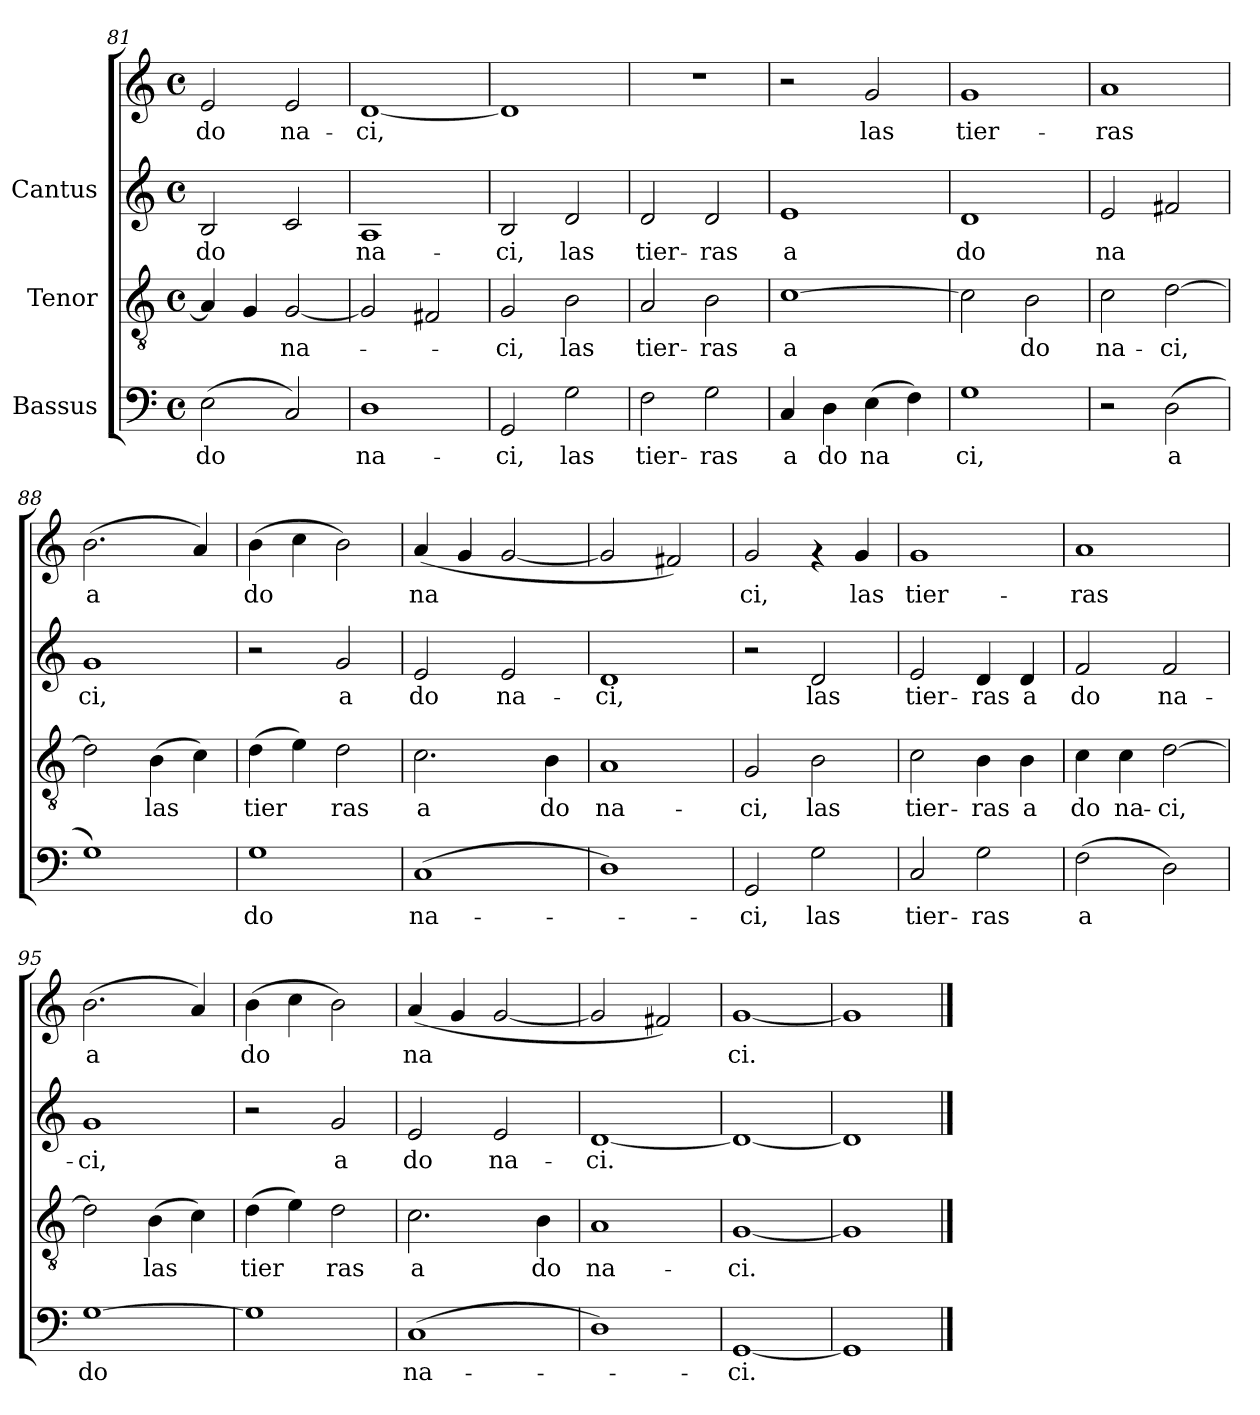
**kern	**text	**kern	**text	**kern	**text	**kern	**text
*part3	*part3	*part2	*part2	*part1	*part1	*part1	*part1
*staff4	*staff4	*staff3	*staff3	*staff2	*staff2	*staff1	*staff1
*I"Bassus	*	*I"Tenor	*	*I"Cantus	*	*	*
*clefF4	*	*clefGv2	*	*clefG2	*	*clefG2	*
*M4/4	*	*M4/4	*	*M4/4	*	*M4/4	*
*met(c)	*	*met(c)	*	*met(c)	*	*met(c)	*
=81	=81	=81	=81	=81	=81	=81	=81
!	!LO:LY:b:cj	!	!LO:LY:b:cj	!	!LO:LY:b:cj	!	!LO:LY:b:cj
(>2E\	do	4A/]	.	2B/	-do	2e/	do
!	!	!	!LO:LY:b:cj	!	!	!	!
.	.	4G/	.	.	.	.	.
!	!LO:LY:b:cj	!	!LO:LY:b:cj	!	!LO:LY:b:cj	!	!LO:LY:b:cj
2C/)	.	[<2G/	na-	2c/	.	2e/	na-
=82	=82	=82	=82	=82	=82	=82	=82
!	!LO:LY:b:cj	!	!	!	!LO:LY:b:cj	!	!LO:LY:b:cj
1D	na-	2G/]	.	1A	na-	[<1d	ci,
.	.	2F#X/	.	.	.	.	.
=83	=83	=83	=83	=83	=83	=83	=83
!	!LO:LY:b:cj	!	!LO:LY:b:cj	!	!LO:LY:b:cj	!	!
2GG/	-ci,	2G/	-ci,	2B/	-ci,	1d]	.
!	!LO:LY:b:cj	!	!LO:LY:b:cj	!	!LO:LY:b:cj	!	!
2G\	las	2B\	las	2d/	las	.	.
=84	=84	=84	=84	=84	=84	=84	=84
!	!LO:LY:b:cj	!	!LO:LY:b:cj	!	!LO:LY:b:cj	!	!
2F\	tier-	2A/	tier-	2d/	tier-	1r	.
!	!LO:LY:b:cj	!	!LO:LY:b:cj	!	!LO:LY:b:cj	!	!
2G\	-ras	2B\	-ras	2d/	-ras	.	.
=85	=85	=85	=85	=85	=85	=85	=85
!	!LO:LY:b:cj	!	!LO:LY:b:cj	!	!LO:LY:b:cj	!	!
4C/	a	[>1c	a	1e	a	2r	.
!	!LO:LY:b:cj	!	!	!	!	!	!
4D\	do	.	.	.	.	.	.
!	!LO:LY:b:cj	!	!	!	!	!	!LO:LY:b:cj
(>4E\	na-	.	.	.	.	2g/	las
!	!LO:LY:b:cj	!	!	!	!	!	!
4F\)	--	.	.	.	.	.	.
!!LO:LB:g=z
=86	=86	=86	=86	=86	=86	=86	=86
!	!LO:LY:b:cj	!	!LO:LY:b:cj	!	!LO:LY:b:cj	!	!LO:LY:b:cj
1G	-ci,	2c\]	.	1d	-do	1g	tier-
!	!	!	!LO:LY:b:cj	!	!	!	!
.	.	2B\	do	.	.	.	.
=87	=87	=87	=87	=87	=87	=87	=87
!	!	!	!LO:LY:b:cj	!	!LO:LY:b:cj	!	!LO:LY:b:cj
2r	.	2c\	na-	2e/	na-	1a	ras
!	!LO:LY:b:cj	!	!LO:LY:b:cj	!	!LO:LY:b:cj	!	!
(>2D\	a	[>2d\	-ci,	2f#X/	--	.	.
=88	=88	=88	=88	=88	=88	=88	=88
!	!	!	!LO:LY:b:cj	!	!LO:LY:b:cj	!	!LO:LY:b:cj
1G)	.	2d\]	.	1g	ci,	(>2.b\	-a
!	!	!	!LO:LY:b:cj	!	!	!	!
.	.	(>4B\	las	.	.	.	.
!	!	!	!LO:LY:b:cj	!	!	!	!LO:LY:b:cj
.	.	4c\)	.	.	.	4a/)	.
=89	=89	=89	=89	=89	=89	=89	=89
!	!LO:LY:b:cj	!	!LO:LY:b:cj	!	!	!	!LO:LY:b:cj
1G	do	(>4d\	tier-	2r	.	(>4b\	do
!	!	!	!LO:LY:b:cj	!	!	!	!LO:LY:b:cj
.	.	4e\)	-	.	.	4cc\	.
!	!	!	!LO:LY:b:cj	!	!LO:LY:b:cj	!	!LO:LY:b:cj
.	.	2d\	ras	2g/	a	2b\)	.
=90	=90	=90	=90	=90	=90	=90	=90
!	!LO:LY:b:cj	!	!LO:LY:b:cj	!	!LO:LY:b:cj	!	!LO:LY:b:cj
(<1C	na-	2.c\	a	2e/	-do	(<4a/	na-
!	!	!	!	!	!	!	!LO:LY:b:cj
.	.	.	.	.	.	4g/	--
!	!	!	!	!	!LO:LY:b:cj	!	!LO:LY:b:cj
.	.	.	.	2e/	na-	[<2g/	--
!	!	!	!LO:LY:b:cj	!	!	!	!
.	.	4B\	do	.	.	.	.
=91	=91	=91	=91	=91	=91	=91	=91
!	!	!	!LO:LY:b:cj	!	!LO:LY:b:cj	!	!
1D)	.	1A	na-	1d	-ci,	2g/]	.
.	.	.	.	.	.	2f#X/)	.
=92	=92	=92	=92	=92	=92	=92	=92
!	!LO:LY:b:cj	!	!LO:LY:b:cj	!	!	!	!LO:LY:b:cj
2GG/	-ci,	2G/	-ci,	2r	.	2g/	ci,
!	!LO:LY:b:cj	!	!LO:LY:b:cj	!	!LO:LY:b:cj	!	!
2G\	las	2B\	las	2d/	las	4rf	.
!	!	!	!	!	!	!	!LO:LY:b:cj
.	.	.	.	.	.	4g/	las
!!LO:LB:g=z
=93	=93	=93	=93	=93	=93	=93	=93
!	!LO:LY:b:cj	!	!LO:LY:b:cj	!	!LO:LY:b:cj	!	!LO:LY:b:cj
2C/	tier-	2c\	tier-	2e/	-tier-	1g	tier-
!	!LO:LY:b:cj	!	!LO:LY:b:cj	!	!LO:LY:b:cj	!	!
2G\	-ras	4B\	-ras	4d/	-ras	.	.
!	!	!	!LO:LY:b:cj	!	!LO:LY:b:cj	!	!
.	.	4B\	a	4d/	a	.	.
=94	=94	=94	=94	=94	=94	=94	=94
!	!LO:LY:b:cj	!	!LO:LY:b:cj	!	!LO:LY:b:cj	!	!LO:LY:b:cj
(>2F\	a	4c\	do	2f/	do	1a	ras
!	!	!	!LO:LY:b:cj	!	!	!	!
.	.	4c\	na-	.	.	.	.
!	!LO:LY:b:cj	!	!LO:LY:b:cj	!	!LO:LY:b:cj	!	!
2D\)	.	[>2d\	-ci,	2f/	na-	.	.
=95	=95	=95	=95	=95	=95	=95	=95
!	!LO:LY:b:cj	!	!LO:LY:b:cj	!	!LO:LY:b:cj	!	!LO:LY:b:cj
[>1G	do	2d\]	.	1g	ci,	(>2.b\	-a
!	!	!	!LO:LY:b:cj	!	!	!	!
.	.	(>4B\	las	.	.	.	.
!	!	!	!LO:LY:b:cj	!	!	!	!LO:LY:b:cj
.	.	4c\)	.	.	.	4a/)	.
=96	=96	=96	=96	=96	=96	=96	=96
!	!	!	!LO:LY:b:cj	!	!	!	!LO:LY:b:cj
1G]	.	(>4d\	tier-	2r	.	(>4b\	do
!	!	!	!LO:LY:b:cj	!	!	!	!LO:LY:b:cj
.	.	4e\)	-	.	.	4cc\	.
!	!	!	!LO:LY:b:cj	!	!LO:LY:b:cj	!	!LO:LY:b:cj
.	.	2d\	ras	2g/	a	2b\)	.
=97	=97	=97	=97	=97	=97	=97	=97
!	!LO:LY:b:cj	!	!LO:LY:b:cj	!	!LO:LY:b:cj	!	!LO:LY:b:cj
(<1C	na-	2.c\	a	2e/	-do	(<4a/	na-
!	!	!	!	!	!	!	!LO:LY:b:cj
.	.	.	.	.	.	4g/	--
!	!	!	!	!	!LO:LY:b:cj	!	!LO:LY:b:cj
.	.	.	.	2e/	na-	[<2g/	--
!	!	!	!LO:LY:b:cj	!	!	!	!
.	.	4B\	do	.	.	.	.
=98	=98	=98	=98	=98	=98	=98	=98
!	!	!	!LO:LY:b:cj	!	!LO:LY:b:cj	!	!
1D)	.	1A	na-	[<1d	-ci.	2g/]	.
.	.	.	.	.	.	2f#X/)	.
=99	=99	=99	=99	=99	=99	=99	=99
!	!LO:LY:b:cj	!	!LO:LY:b:cj	!	!	!	!LO:LY:b:cj
[<1GG	-ci.	[<1G	-ci.	1d_<	.	[<1g	ci.
!!LO:LB:g=z
=100	=100	=100	=100	=100	=100	=100	=100
1GG]	.	1G]	.	1d]	.	1g]	.
==	==	==	==	==	==	==	==
*-	*-	*-	*-	*-	*-	*-	*-
